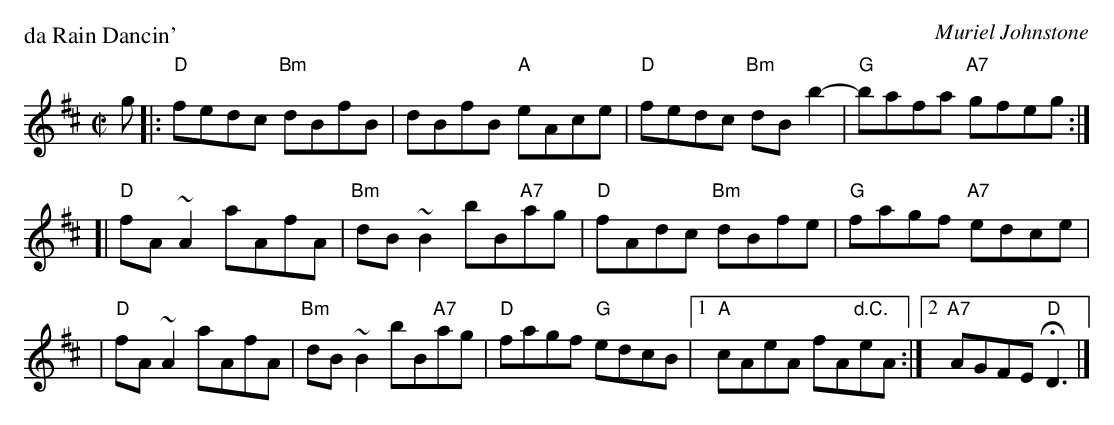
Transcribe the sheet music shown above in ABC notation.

X:1
P: da Rain Dancin'
C: Muriel Johnstone
M: C|
L: 1/8
K: D
g \
|: "D"fedc "Bm"dBfB | dBfB "A"eAce | "D"fedc "Bm"dBb2- | "G"bafa "A7"gfeg :|
[| "D"fA~A2 aAfA | "Bm"dB~B2 bB"A7"ag | "D"fAdc "Bm"dBfe | "G"fagf "A7"edce |
|  "D"fA~A2 aAfA | "Bm"dB~B2 bB"A7"ag | "D"fagf "G"edcB |1 "A"cAeA fA"d.C."eA :|2 "A7"AGFE "D"HD3 |]
